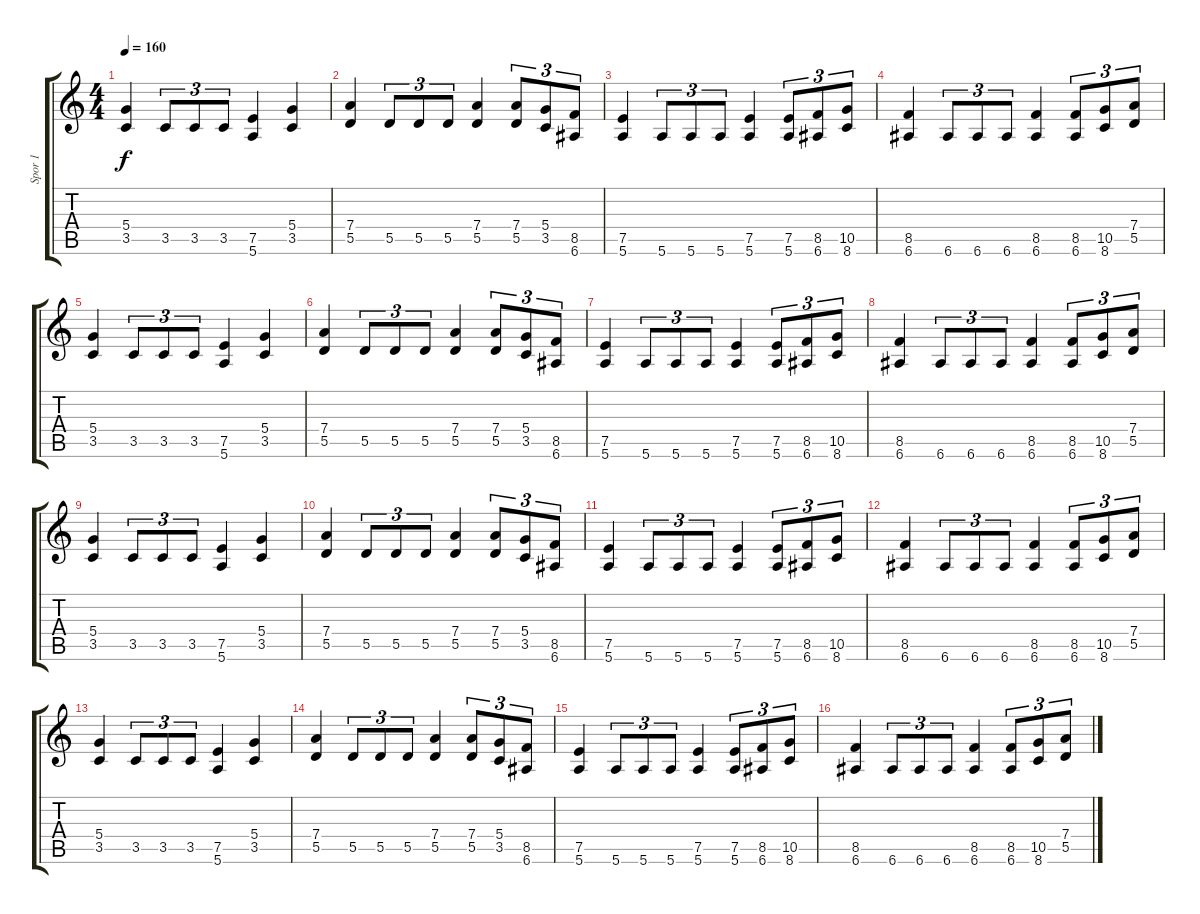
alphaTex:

\track ("Spor 1" "Spor 1") {instrument distortionguitar}
\staff {score tabs}
\tuning (E4 B3 G3 D3 A2 E2) {hide}
\ts (4 4)
\tempo 160
\clef g2
\ks c
(5.4 3.5).4{dy f} 3.5.8{tu (3 2)} 3.5.8{tu (3 2)} 3.5.8{tu (3 2)} (7.5 5.6).4 (5.4 3.5).4 |
(7.4 5.5).4 5.5.8{tu (3 2)} 5.5.8{tu (3 2)} 5.5.8{tu (3 2)} (7.4 5.5).4 (7.4 5.5).8{tu (3 2)} (5.4 3.5).8{tu (3 2)} (8.5 6.6).8{tu (3 2)} |
(7.5 5.6).4 5.6.8{tu (3 2)} 5.6.8{tu (3 2)} 5.6.8{tu (3 2)} (7.5 5.6).4 (7.5 5.6).8{tu (3 2)} (8.5 6.6).8{tu (3 2)} (10.5 8.6).8{tu (3 2)} |
(8.5 6.6).4 6.6.8{tu (3 2)} 6.6.8{tu (3 2)} 6.6.8{tu (3 2)} (8.5 6.6).4 (8.5 6.6).8{tu (3 2)} (10.5 8.6).8{tu (3 2)} (7.4 5.5).8{tu (3 2)} |
(5.4 3.5).4 3.5.8{tu (3 2)} 3.5.8{tu (3 2)} 3.5.8{tu (3 2)} (7.5 5.6).4 (5.4 3.5).4 |
(7.4 5.5).4 5.5.8{tu (3 2)} 5.5.8{tu (3 2)} 5.5.8{tu (3 2)} (7.4 5.5).4 (7.4 5.5).8{tu (3 2)} (5.4 3.5).8{tu (3 2)} (8.5 6.6).8{tu (3 2)} |
(7.5 5.6).4 5.6.8{tu (3 2)} 5.6.8{tu (3 2)} 5.6.8{tu (3 2)} (7.5 5.6).4 (7.5 5.6).8{tu (3 2)} (8.5 6.6).8{tu (3 2)} (10.5 8.6).8{tu (3 2)} |
(8.5 6.6).4 6.6.8{tu (3 2)} 6.6.8{tu (3 2)} 6.6.8{tu (3 2)} (8.5 6.6).4 (8.5 6.6).8{tu (3 2)} (10.5 8.6).8{tu (3 2)} (7.4 5.5).8{tu (3 2)} |
(5.4 3.5).4 3.5.8{tu (3 2)} 3.5.8{tu (3 2)} 3.5.8{tu (3 2)} (7.5 5.6).4 (5.4 3.5).4 |
(7.4 5.5).4 5.5.8{tu (3 2)} 5.5.8{tu (3 2)} 5.5.8{tu (3 2)} (7.4 5.5).4 (7.4 5.5).8{tu (3 2)} (5.4 3.5).8{tu (3 2)} (8.5 6.6).8{tu (3 2)} |
(7.5 5.6).4 5.6.8{tu (3 2)} 5.6.8{tu (3 2)} 5.6.8{tu (3 2)} (7.5 5.6).4 (7.5 5.6).8{tu (3 2)} (8.5 6.6).8{tu (3 2)} (10.5 8.6).8{tu (3 2)} |
(8.5 6.6).4 6.6.8{tu (3 2)} 6.6.8{tu (3 2)} 6.6.8{tu (3 2)} (8.5 6.6).4 (8.5 6.6).8{tu (3 2)} (10.5 8.6).8{tu (3 2)} (7.4 5.5).8{tu (3 2)} |
(5.4 3.5).4 3.5.8{tu (3 2)} 3.5.8{tu (3 2)} 3.5.8{tu (3 2)} (7.5 5.6).4 (5.4 3.5).4 |
(7.4 5.5).4 5.5.8{tu (3 2)} 5.5.8{tu (3 2)} 5.5.8{tu (3 2)} (7.4 5.5).4 (7.4 5.5).8{tu (3 2)} (5.4 3.5).8{tu (3 2)} (8.5 6.6).8{tu (3 2)} |
(7.5 5.6).4 5.6.8{tu (3 2)} 5.6.8{tu (3 2)} 5.6.8{tu (3 2)} (7.5 5.6).4 (7.5 5.6).8{tu (3 2)} (8.5 6.6).8{tu (3 2)} (10.5 8.6).8{tu (3 2)} |
(8.5 6.6).4 6.6.8{tu (3 2)} 6.6.8{tu (3 2)} 6.6.8{tu (3 2)} (8.5 6.6).4 (8.5 6.6).8{tu (3 2)} (10.5 8.6).8{tu (3 2)} (7.4 5.5).8{tu (3 2)}
